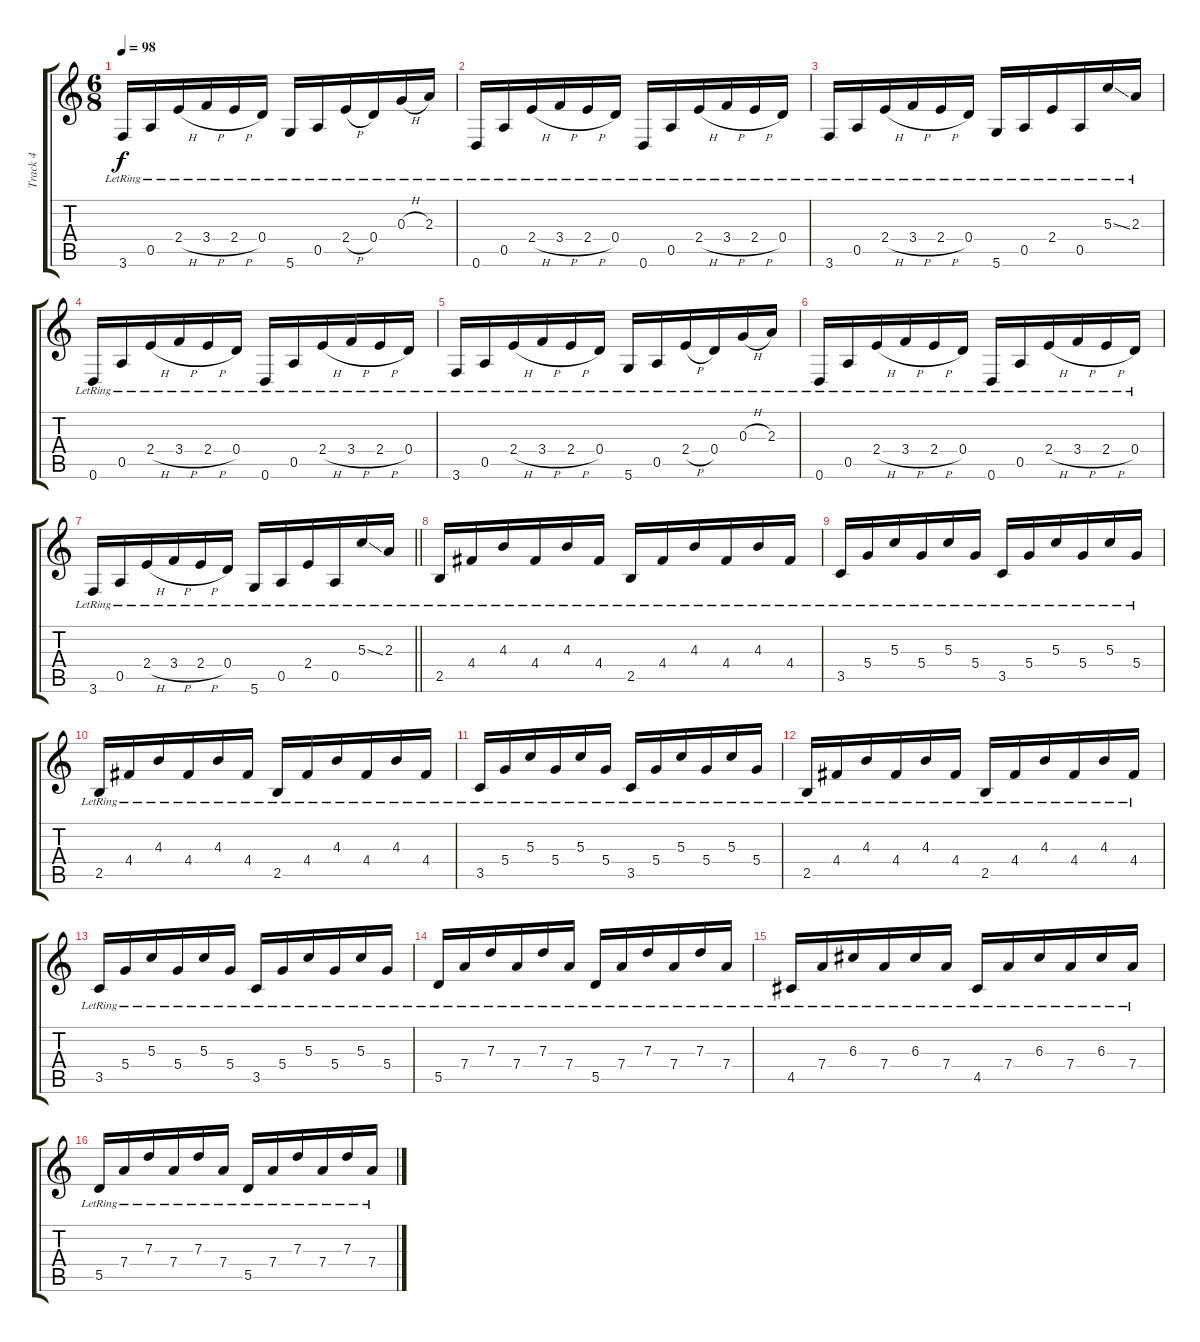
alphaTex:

\track ("Track 4" "Track 4") {instrument distortionguitar}
\staff {score tabs}
\tuning (E4 B3 G3 D3 A2 D2) {hide}
\ts (6 8)
\tempo 98
\clef g2
\ks c
3.6{lr}.16{dy f} 0.5{lr}.16 2.4{h lr}.16 3.4{h lr}.16 2.4{h lr}.16 0.4{lr}.16 5.6{lr}.16 0.5{lr}.16 2.4{h lr}.16 0.4{lr}.16 0.3{h lr}.16 2.3{lr}.16 |
0.6{lr}.16 0.5{lr}.16 2.4{h lr}.16 3.4{h lr}.16 2.4{h lr}.16 0.4{lr}.16 0.6{lr}.16 0.5{lr}.16 2.4{h lr}.16 3.4{h lr}.16 2.4{h lr}.16 0.4{lr}.16 |
3.6{lr}.16 0.5{lr}.16 2.4{h lr}.16 3.4{h lr}.16 2.4{h lr}.16 0.4{lr}.16 5.6{lr}.16 0.5{lr}.16 2.4{lr}.16 0.5{lr}.16 5.3{ss lr}.16 2.3{lr}.16 |
0.6{lr}.16 0.5{lr}.16 2.4{h lr}.16 3.4{h lr}.16 2.4{h lr}.16 0.4{lr}.16 0.6{lr}.16 0.5{lr}.16 2.4{h lr}.16 3.4{h lr}.16 2.4{h lr}.16 0.4{lr}.16 |
3.6{lr}.16 0.5{lr}.16 2.4{h lr}.16 3.4{h lr}.16 2.4{h lr}.16 0.4{lr}.16 5.6{lr}.16 0.5{lr}.16 2.4{h lr}.16 0.4{lr}.16 0.3{h lr}.16 2.3{lr}.16 |
0.6{lr}.16 0.5{lr}.16 2.4{h lr}.16 3.4{h lr}.16 2.4{h lr}.16 0.4{lr}.16 0.6{lr}.16 0.5{lr}.16 2.4{h lr}.16 3.4{h lr}.16 2.4{h lr}.16 0.4{lr}.16 |
\barLineRight lightlight
3.6{lr}.16 0.5{lr}.16 2.4{h lr}.16 3.4{h lr}.16 2.4{h lr}.16 0.4{lr}.16 5.6{lr}.16 0.5{lr}.16 2.4{lr}.16 0.5{lr}.16 5.3{ss lr}.16 2.3{lr}.16 |
2.5{lr}.16 4.4{lr}.16 4.3{lr}.16 4.4{lr}.16 4.3{lr}.16 4.4{lr}.16 2.5{lr}.16 4.4{lr}.16 4.3{lr}.16 4.4{lr}.16 4.3{lr}.16 4.4{lr}.16 |
3.5{lr}.16 5.4{lr}.16 5.3{lr}.16 5.4{lr}.16 5.3{lr}.16 5.4{lr}.16 3.5{lr}.16 5.4{lr}.16 5.3{lr}.16 5.4{lr}.16 5.3{lr}.16 5.4{lr}.16 |
2.5{lr}.16 4.4{lr}.16 4.3{lr}.16 4.4{lr}.16 4.3{lr}.16 4.4{lr}.16 2.5{lr}.16 4.4{lr}.16 4.3{lr}.16 4.4{lr}.16 4.3{lr}.16 4.4{lr}.16 |
3.5{lr}.16 5.4{lr}.16 5.3{lr}.16 5.4{lr}.16 5.3{lr}.16 5.4{lr}.16 3.5{lr}.16 5.4{lr}.16 5.3{lr}.16 5.4{lr}.16 5.3{lr}.16 5.4{lr}.16 |
2.5{lr}.16 4.4{lr}.16 4.3{lr}.16 4.4{lr}.16 4.3{lr}.16 4.4{lr}.16 2.5{lr}.16 4.4{lr}.16 4.3{lr}.16 4.4{lr}.16 4.3{lr}.16 4.4{lr}.16 |
3.5{lr}.16 5.4{lr}.16 5.3{lr}.16 5.4{lr}.16 5.3{lr}.16 5.4{lr}.16 3.5{lr}.16 5.4{lr}.16 5.3{lr}.16 5.4{lr}.16 5.3{lr}.16 5.4{lr}.16 |
5.5{lr}.16 7.4{lr}.16 7.3{lr}.16 7.4{lr}.16 7.3{lr}.16 7.4{lr}.16 5.5{lr}.16 7.4{lr}.16 7.3{lr}.16 7.4{lr}.16 7.3{lr}.16 7.4{lr}.16 |
4.5{lr}.16 7.4{lr}.16 6.3{lr}.16 7.4{lr}.16 6.3{lr}.16 7.4{lr}.16 4.5{lr}.16 7.4{lr}.16 6.3{lr}.16 7.4{lr}.16 6.3{lr}.16 7.4{lr}.16 |
5.5{lr}.16 7.4{lr}.16 7.3{lr}.16 7.4{lr}.16 7.3{lr}.16 7.4{lr}.16 5.5{lr}.16 7.4{lr}.16 7.3{lr}.16 7.4{lr}.16 7.3{lr}.16 7.4{lr}.16
